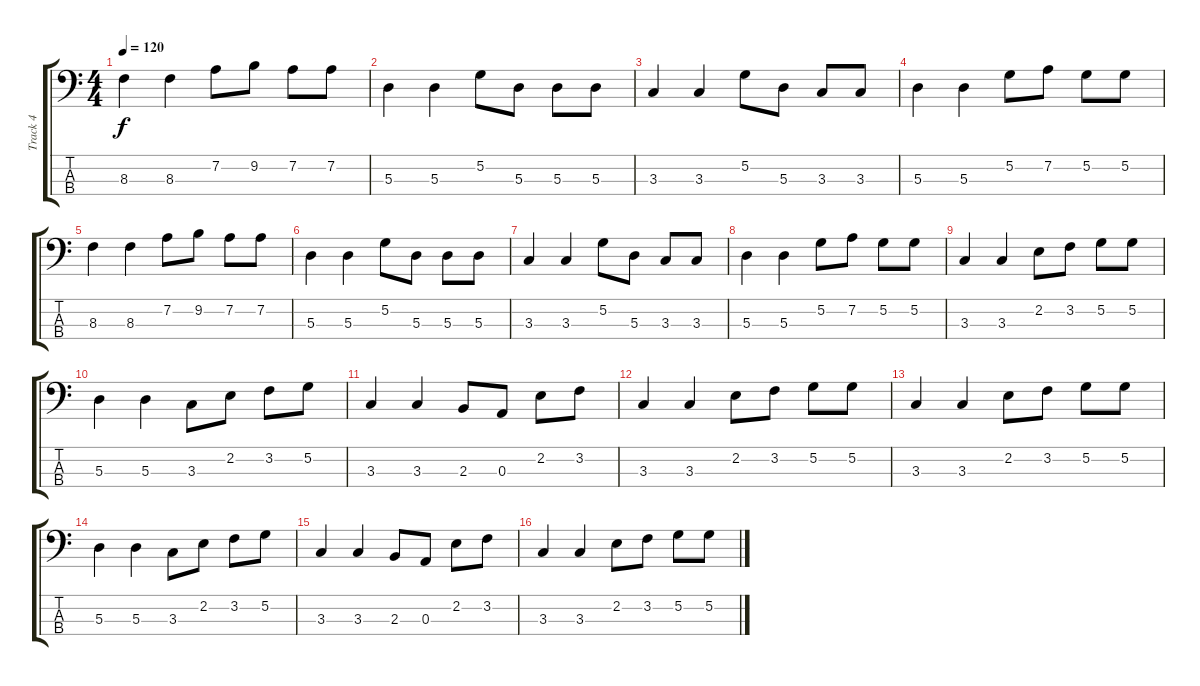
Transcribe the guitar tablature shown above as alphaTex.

\track ("Track 4" "Track 4") {instrument electricbassfinger}
\staff {score tabs}
\tuning (G2 D2 A1 E1) {hide}
\ts (4 4)
\tempo 120
\clef f4
\ks c
8.3.4{dy f} 8.3.4 7.2.8 9.2.8 7.2.8 7.2.8 |
5.3.4 5.3.4 5.2.8 5.3.8 5.3.8 5.3.8 |
3.3.4 3.3.4 5.2.8 5.3.8 3.3.8 3.3.8 |
5.3.4 5.3.4 5.2.8 7.2.8 5.2.8 5.2.8 |
8.3.4 8.3.4 7.2.8 9.2.8 7.2.8 7.2.8 |
5.3.4 5.3.4 5.2.8 5.3.8 5.3.8 5.3.8 |
3.3.4 3.3.4 5.2.8 5.3.8 3.3.8 3.3.8 |
5.3.4 5.3.4 5.2.8 7.2.8 5.2.8 5.2.8 |
3.3.4 3.3.4 2.2.8 3.2.8 5.2.8 5.2.8 |
5.3.4 5.3.4 3.3.8 2.2.8 3.2.8 5.2.8 |
3.3.4 3.3.4 2.3.8 0.3.8 2.2.8 3.2.8 |
3.3.4 3.3.4 2.2.8 3.2.8 5.2.8 5.2.8 |
3.3.4 3.3.4 2.2.8 3.2.8 5.2.8 5.2.8 |
5.3.4 5.3.4 3.3.8 2.2.8 3.2.8 5.2.8 |
3.3.4 3.3.4 2.3.8 0.3.8 2.2.8 3.2.8 |
3.3.4 3.3.4 2.2.8 3.2.8 5.2.8 5.2.8
